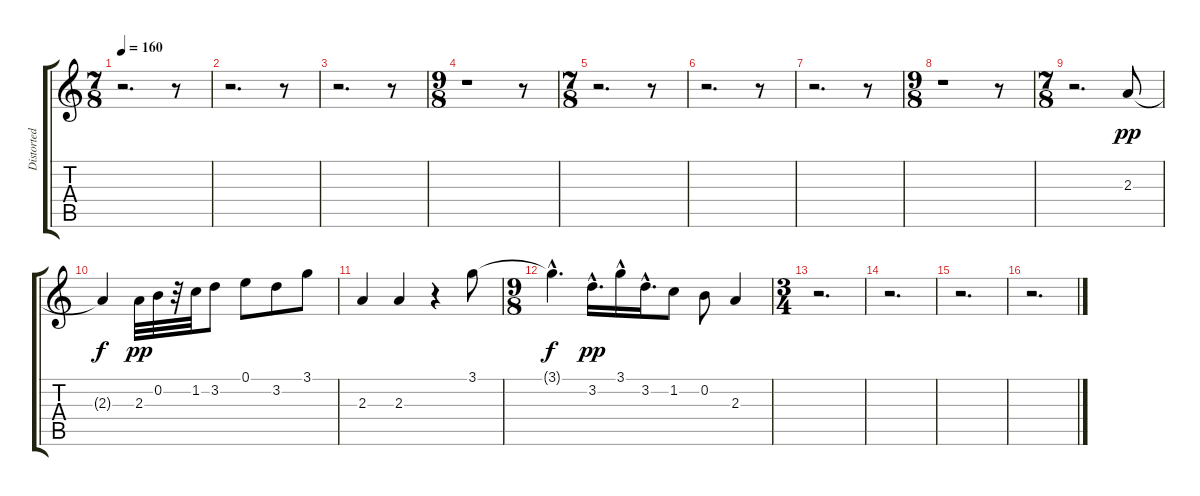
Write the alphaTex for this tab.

\track ("Distorted Guitar" "Distorted ") {instrument distortionguitar}
\staff {score tabs}
\tuning (E4 B3 G3 D3 A2 E2) {hide}
\ts (7 8)
\tempo 160
\clef g2
\ks c
r.2{d dy pp} r.8 |
r.2{d} r.8 |
r.2{d} r.8 |
\ts (9 8)
r.1 r.8 |
\ts (7 8)
r.2{d} r.8 |
r.2{d} r.8 |
r.2{d} r.8 |
\ts (9 8)
r.1 r.8 |
\ts (7 8)
r.2{d} 2.3.8 |
2.3{t}.4{dy f} 2.3.32{dy pp} 0.2.32 r.32 1.2.32 3.2.8 0.1.8 3.2.8 3.1.8 |
2.3.4 2.3.4 r.4 3.1.8 |
\ts (9 8)
3.1{hac t}.4{d dy f} 3.2{hac}.16{d dy pp} 3.1{hac}.16 3.2{hac}.16{d} 1.2.8 0.2.8 2.3.4 |
\ts (3 4)
r.2{d} |
r.2{d} |
r.2{d} |
r.2{d}
